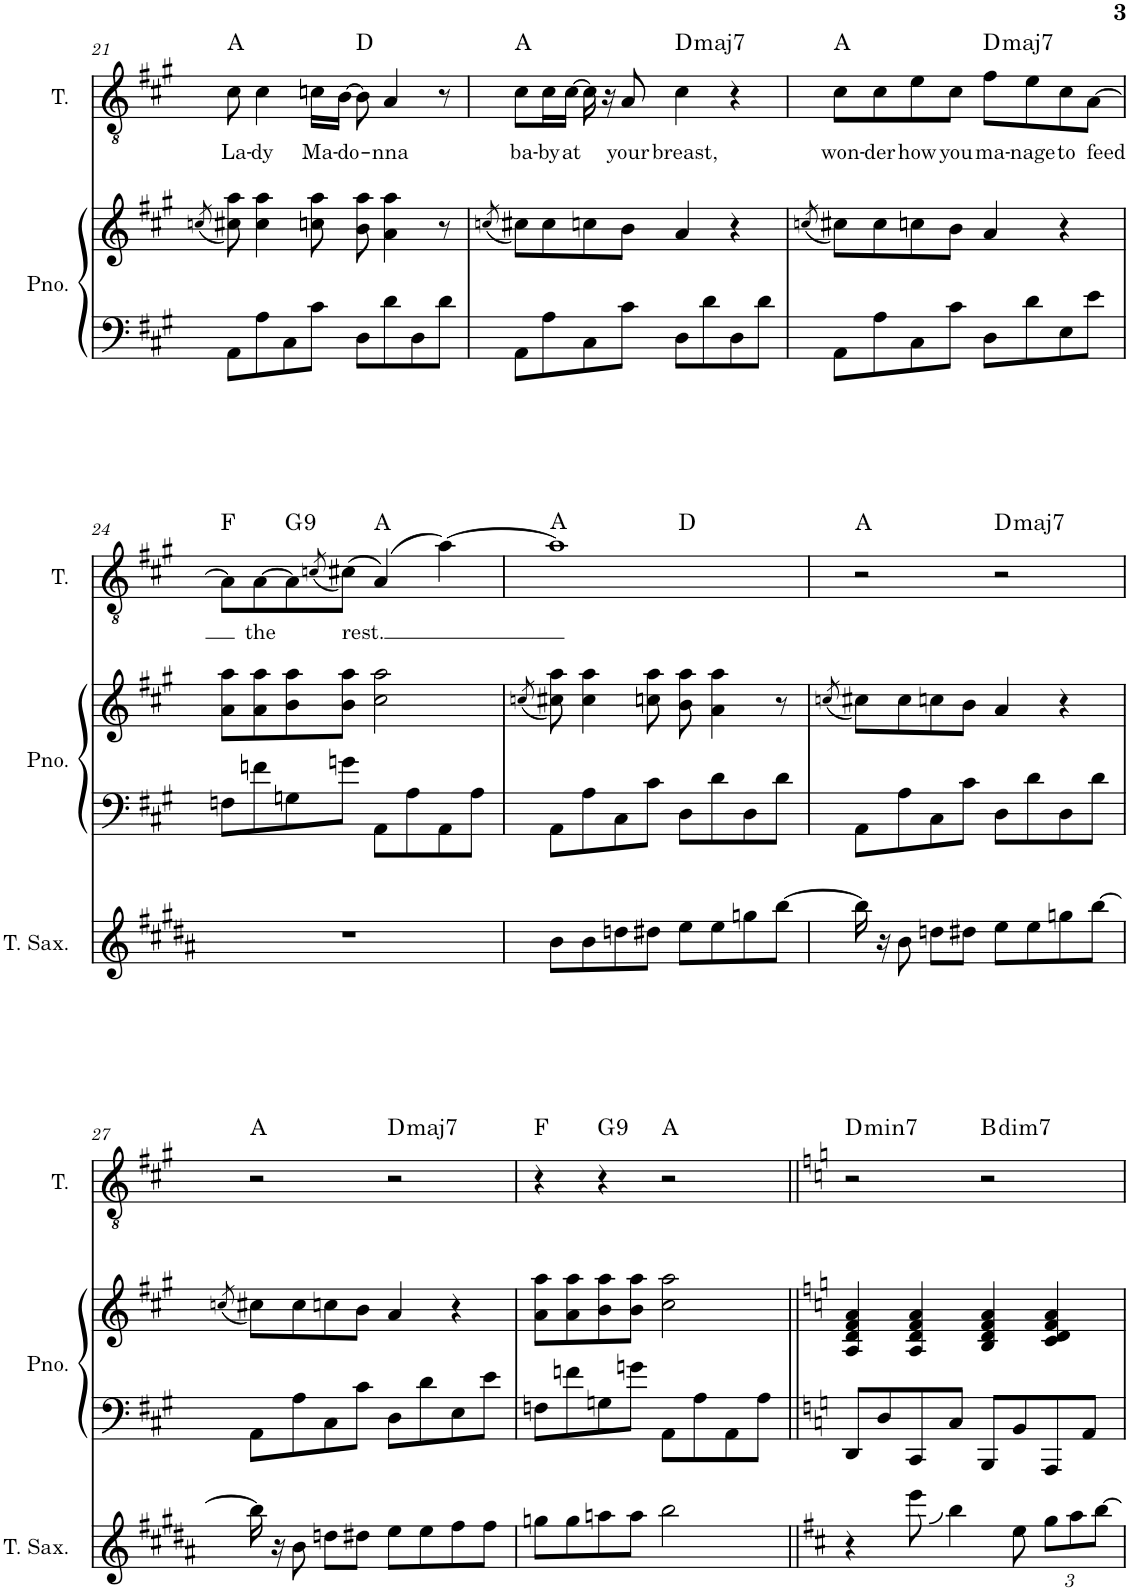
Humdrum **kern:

**kern	**kern	**kern	**kern	**text	**harte
*part3	*part2	*part2	*part1	*part1	*part1
*staff4	*staff3	*staff2	*staff1	*staff1	*
*I"Tenor Saxophone	*I"Piano	*	*I"Tenor	*	*
*I'T. Sax.	*I'Pno.	*	*I'T.	*	*
!!LO:PB:g=z
*clefG2	*clefF4	*clefG2	*clefGv2	*	*
*Trd8c14	*	*	*	*	*
*k[f#c#g#d#a#]	*k[f#c#g#]	*k[f#c#g#]	*k[f#c#g#]	*	*
*M4/4	*M4/4	*M4/4	*M4/4	*	*
=21	=21	=21	=21	=21	=21
.	.	(8qccn/	.	.	.
!	!	!	!	!LO:LY:b	!
1r	8AA\L	8cc#X\ 8aa\)	8c#\	La-	A:maj
!	!	!	!	!LO:LY:b	!
.	8A\	4cc#\ 4aa\	4c#\	-dy	.
.	8C#\	.	.	.	.
!	!	!	!	!LO:LY:b	!
.	8c#\J	8ccn\ 8aa\	16cn\LL	Ma-	.
!	!	!	!	!LO:LY:b	!
.	.	.	[16B\JJ	-do-	.
.	8D\L	8b\ 8aa\	8B\]	.	D:maj
!	!	!	!	!LO:LY:b	!
.	8d\	4a\ 4aa\	4A/	-nna	.
.	8D\	.	.	.	.
.	8d\J	8r	8r	.	.
=22	=22	=22	=22	=22	=22
.	.	(8qccn/	.	.	.
!	!	!	!	!LO:LY:b	!
1r	8AA\L	8cc#X\L)	8c#\L	ba-	A:maj
!	!	!	!	!LO:LY:b	!
.	8A\	8cc#\	16c#\L	-by	.
!	!	!	!	!LO:LY:b	!
.	.	.	[16c#\JJ	at	.
.	8C#\	8ccn\	16c#\]	.	.
.	.	.	16r	.	.
!	!	!	!	!LO:LY:b	!
.	8c#\J	8b\J	8A/	your	.
!	!	!	!	!LO:LY:b	!LO:H:kt=maj7
.	8D\L	4a/	4c#\	breast,	D:maj7
.	8d\	.	.	.	.
.	8D\	4r	4r	.	.
.	8d\J	.	.	.	.
=23	=23	=23	=23	=23	=23
.	.	(8qccn/	.	.	.
!	!	!	!	!LO:LY:b	!
1r	8AA\L	8cc#X\L)	8c#\L	won-	A:maj
!	!	!	!	!LO:LY:b	!
.	8A\	8cc#\	8c#\	-der	.
!	!	!	!	!LO:LY:b	!
.	8C#\	8ccn\	8e\	how	.
!	!	!	!	!LO:LY:b	!
.	8c#\J	8b\J	8c#\J	you	.
!	!	!	!	!LO:LY:b	!LO:H:kt=maj7
.	8D\L	4a/	8f#\L	ma-	D:maj7
!	!	!	!	!LO:LY:b	!
.	8d\	.	8e\	-nage	.
!	!	!	!	!LO:LY:b	!
.	8E\	4r	8c#\	to	.
!	!	!	!	!LO:LY:b	!
.	8e\J	.	[8A\J	feed	.
!!LO:LB:g=z
=24	=24	=24	=24	=24	=24
1r	8Fn\L	8a\ 8aa\L	8A\L]	.	F:maj
!	!	!	!	!LO:LY:b	!
.	8fn\	8a\ 8aa\	[8A\	the	.
!	!	!	!	!	!LO:H:kt=9
.	8Gn\	8b\ 8aa\	8A\]	.	G:9
.	.	.	(8qcn/	.	.
!	!	!	!	!LO:LY:b	!
.	8gn\J	8b\ 8aa\J	(8c#X\J)	rest.	.
.	8AA\L	2cc#\ 2aa\	(4A/)	.	A:maj
.	8A\	.	.	.	.
.	8AA\	.	[4a\)	.	.
.	8A\J	.	.	.	.
=25	=25	=25	=25	=25	=25
.	.	(8qccn/	.	.	.
*	*	*	*^	*	*
8b\L	8AA\L	8cc#X\ 8aa\)	1a]	2ryy	.	A:maj
8b\	8A\	4cc#\ 4aa\	.	.	.	.
8ddn\	8C#\	.	.	.	.	.
8dd#X\J	8c#\J	8ccn\ 8aa\	.	.	.	.
8ee\L	8D\L	8b\ 8aa\	.	2ryy	.	D:maj
8ee\	8d\	4a\ 4aa\	.	.	.	.
8ggn\	8D\	.	.	.	.	.
[8bb\J	8d\J	8r	.	.	.	.
*	*	*	*v	*v	*	*
=26	=26	=26	=26	=26	=26
.	.	(8qccn/	.	.	.
16bb\]	8AA\L	8cc#X\L)	2r	.	A:maj
16r	.	.	.	.	.
8b\	8A\	8cc#\	.	.	.
8ddn\L	8C#\	8ccn\	.	.	.
8dd#X\J	8c#\J	8b\J	.	.	.
!	!	!	!	!	!LO:H:kt=maj7
8ee\L	8D\L	4a/	2r	.	D:maj7
8ee\	8d\	.	.	.	.
8ggn\	8D\	4r	.	.	.
[8bb\J	8d\J	.	.	.	.
!!LO:LB:g=z
=27	=27	=27	=27	=27	=27
.	.	(8qccn/	.	.	.
16bb\]	8AA\L	8cc#X\L)	2r	.	A:maj
16r	.	.	.	.	.
8b\	8A\	8cc#\	.	.	.
8ddn\L	8C#\	8ccn\	.	.	.
8dd#X\J	8c#\J	8b\J	.	.	.
!	!	!	!	!	!LO:H:kt=maj7
8ee\L	8D\L	4a/	2r	.	D:maj7
8ee\	8d\	.	.	.	.
8ff#\	8E\	4r	.	.	.
8ff#\J	8e\J	.	.	.	.
=28	=28	=28	=28	=28	=28
8ggn\L	8Fn\L	8a\ 8aa\L	4r	.	F:maj
8gg\	8fn\	8a\ 8aa\	.	.	.
!	!	!	!	!	!LO:H:kt=9
8aan\	8Gn\	8b\ 8aa\	4r	.	G:9
8aa\J	8gn\J	8b\ 8aa\J	.	.	.
2bb\	8AA\L	2cc#\ 2aa\	2r	.	A:maj
.	8A\	.	.	.	.
.	8AA\	.	.	.	.
.	8A\J	.	.	.	.
=29||	=29||	=29||	=29||	=29||	=29||
*k[f#c#]	*k[]	*k[]	*k[]	*	*
!	!	!	!	!	!LO:H:kt=min7
4r	8DD/L	4A/ 4d/ 4f/ 4a/	2r	.	D:min7
.	8D/	.	.	.	.
8eee\	8CC/	4A/ 4d/ 4f/ 4a/	.	.	.
4bb\	8C/J	.	.	.	.
!	!	!	!	!	!LO:H:kt=dim7
.	8BBB/L	4B/ 4d/ 4f/ 4a/	2r	.	B:dim7
8ee\	8BB/	.	.	.	.
*Xbrackettup	*	*	*	*	*
12gg\L	8AAA/	4c/ 4d/ 4f/ 4a/	.	.	.
12aa\	.	.	.	.	.
.	8AA/J	.	.	.	.
[12bb\J	.	.	.	.	.
=	=	=	=	=	=
*-	*-	*-	*-	*-	*-
